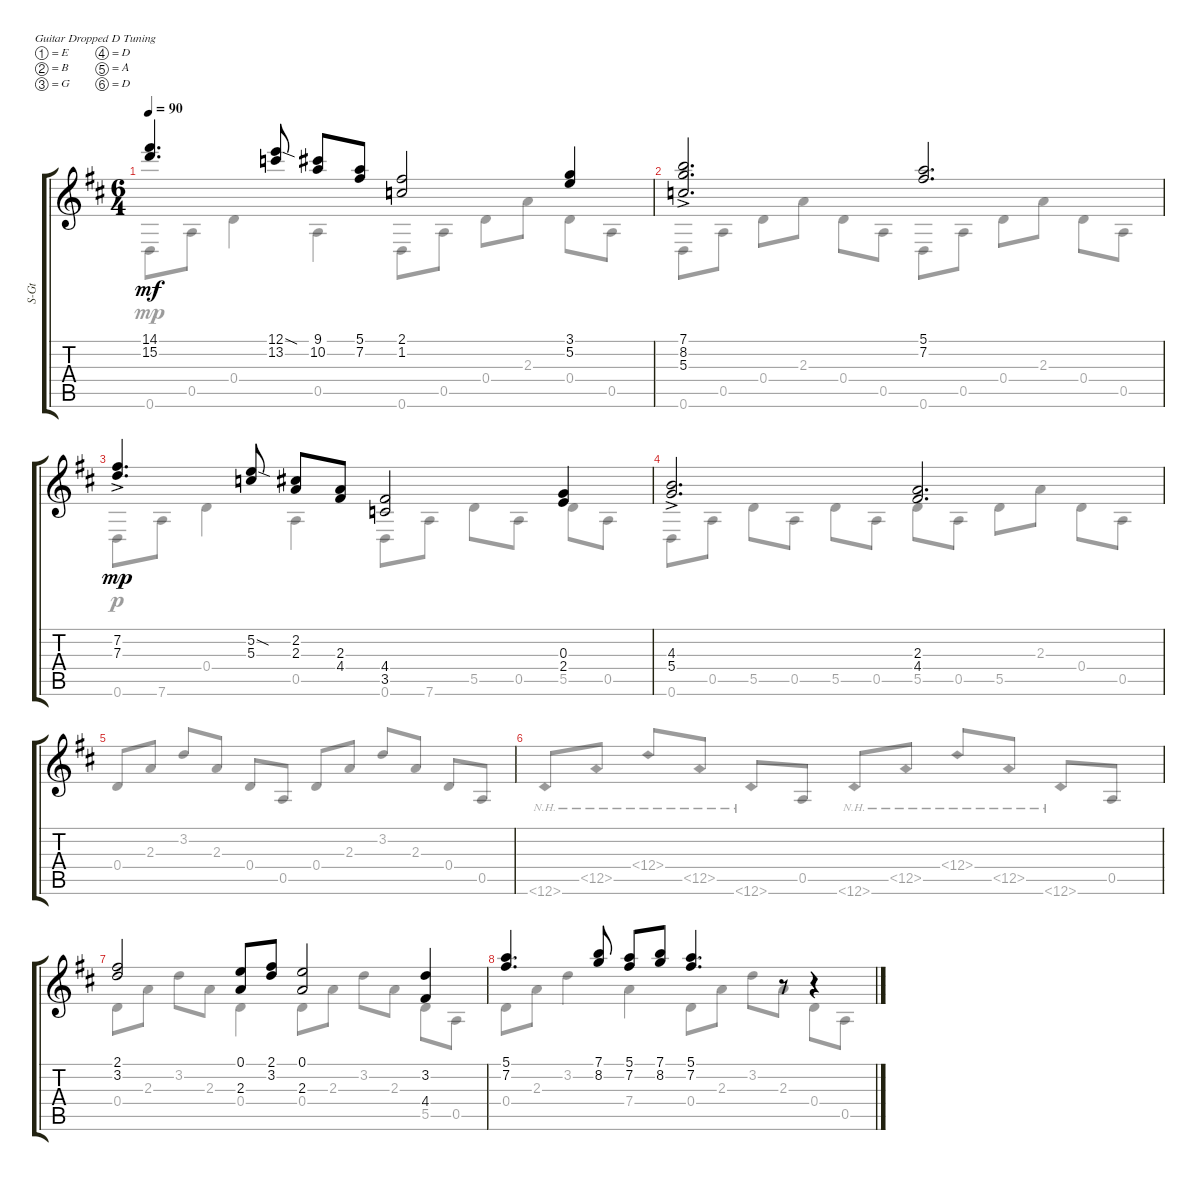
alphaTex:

\defaultSystemsLayout 4
\bracketExtendMode groupsimilarinstruments
\track ("Steel Guitar" "S-Gt") {instrument acousticguitarsteel}
\staff {score tabs}
\tuning (E4 B3 G3 D3 A2 D2)
\voice
\ts (6 4)
\tempo 90
\clef g2
\ks d
(14.1{acc #} 15.2{acc forcenatural}).4{d dy mf beam Up} (12.1{sod acc forcenatural} 13.2{acc forcenatural}).8{beam Up} (9.1{acc #} 10.2{acc forcenatural}).8{beam Up} (5.1{acc forcenatural} 7.2{acc #}).8{beam Up} (1.2{acc forcenatural} 2.1{acc #}).2{beam Up} (3.1{acc forcenatural} 5.2{acc forcenatural}).4{beam Up} |
(7.1{ac acc forcenatural} 8.2{acc forcenatural} 5.3{acc forcenatural}).2{d beam Up} (5.1{acc forcenatural} 7.2{acc #}).2{d beam Up} |
(7.2{acc #} 7.3{ac acc forcenatural}).4{d dy mp beam Up} (5.3{acc forcenatural} 5.2{sod acc forcenatural}).8{beam Up} (2.2{acc #} 2.3{acc forcenatural}).8{beam Up} (2.3{acc forcenatural} 4.4{acc #}).8{beam Up} (4.4{acc #} 3.5{acc forcenatural}).2{beam Up} (0.3{acc forcenatural} 2.4{acc forcenatural}).4{beam Up} |
(4.3{ac acc forcenatural} 5.4{acc forcenatural}).2{d beam Up} (2.3{acc forcenatural} 4.4{acc #}).2{d beam Up} |
\scale
0.269285 |
\scale
0.293676 |
\scale
0.224765 (2.1{acc #} 3.2{acc forcenatural}).2{beam Up} (2.3{acc forcenatural} 0.1{acc forcenatural}).8{beam Up} (2.1{acc #} 3.2{acc forcenatural}).8{beam Up} (0.1{acc forcenatural} 2.3{acc forcenatural}).2{beam Up} (4.4{acc #} 3.2{acc forcenatural}).4{beam Up} |
(5.1{acc forcenatural} 7.2{acc #}).4{d beam Up} (7.1{acc forcenatural} 8.2{acc forcenatural}).8{beam Up} (5.1{acc forcenatural} 7.2{acc #}).8{beam Up} (7.1{acc forcenatural} 8.2{acc forcenatural}).8{beam Up} (5.1{acc forcenatural} 7.2{acc #}).4{d beam Up} r.8{beam Up} r.4{beam Up}
\voice
\clef g2
\ottava regular
\simile none
\ks d
0.6{acc forcenatural}.8{dy mp beam Down} 0.5{acc forcenatural}.8{beam Down} 0.4{acc forcenatural}.4{beam Down} 0.5{acc forcenatural}.4{beam Down} 0.6{acc forcenatural}.8{beam Down} 0.5{acc forcenatural}.8{beam Down} 0.4{acc forcenatural}.8{beam Down} 2.3{acc forcenatural}.8{beam Down} 0.4{acc forcenatural}.8{beam Down} 0.5{acc forcenatural}.8{beam Down} |
0.6{acc forcenatural}.8{beam Down} 0.5{acc forcenatural}.8{beam Down} 0.4{acc forcenatural}.8{beam Down} 2.3{acc forcenatural}.8{beam Down} 0.4{acc forcenatural}.8{beam Down} 0.5{acc forcenatural}.8{beam Down} 0.6{acc forcenatural}.8{beam Down} 0.5{acc forcenatural}.8{beam Down} 0.4{acc forcenatural}.8{beam Down} 2.3{acc forcenatural}.8{beam Down} 0.4{acc forcenatural}.8{beam Down} 0.5{acc forcenatural}.8{beam Down} |
0.6{acc forcenatural}.8{dy p beam Down} 7.6{acc forcenatural}.8{beam Down} 0.4{acc forcenatural}.4{beam Down} 0.5{acc forcenatural}.4{beam Down} 0.6{acc forcenatural}.8{beam Down} 7.6{acc forcenatural}.8{beam Down} 5.5{acc forcenatural}.8{beam Down} 0.5{acc forcenatural}.8{beam Down} 5.5{acc forcenatural}.8{beam Down} 0.5{acc forcenatural}.8{beam Down} |
0.6{acc forcenatural}.8{beam Down} 0.5{acc forcenatural}.8{beam Down} 5.5{acc forcenatural}.8{beam Down} 0.5{acc forcenatural}.8{beam Down} 5.5{acc forcenatural}.8{beam Down} 0.5{acc forcenatural}.8{beam Down} 5.5{acc forcenatural}.8{beam Down} 0.5{acc forcenatural}.8{beam Down} 5.5{acc forcenatural}.8{beam Down} 2.3{acc forcenatural}.8{beam Down} 0.4{acc forcenatural}.8{beam Down} 0.5{acc forcenatural}.8{beam Down} |
\scale
0.269285 0.4{acc forcenatural}.8{beam Up} 2.3{acc forcenatural}.8{beam Up} 3.2{acc forcenatural}.8{beam Up} 2.3{acc forcenatural}.8{beam Up} 0.4{acc forcenatural}.8{beam Up} 0.5{acc forcenatural}.8{beam Up} 0.4{acc forcenatural}.8{beam Up} 2.3{acc forcenatural}.8{beam Up} 3.2{acc forcenatural}.8{beam Up} 2.3{acc forcenatural}.8{beam Up} 0.4{acc forcenatural}.8{beam Up} 0.5{acc forcenatural}.8{beam Up} |
\scale
0.293676 12.6{nh acc forcenatural}.8{beam Up} 12.5{nh acc forcenatural}.8{beam Up} 12.4{nh acc forcenatural}.8{beam Up} 12.5{nh acc forcenatural}.8{beam Up} 12.6{nh acc forcenatural}.8{beam Up} 0.5{acc forcenatural}.8{beam Up} 12.6{nh acc forcenatural}.8{beam Up} 12.5{nh acc forcenatural}.8{beam Up} 12.4{nh acc forcenatural}.8{beam Up} 12.5{nh acc forcenatural}.8{beam Up} 12.6{nh acc forcenatural}.8{beam Up} 0.5{acc forcenatural}.8{beam Up} |
\scale
0.224765 0.4{acc forcenatural}.8{beam Down} 2.3{acc forcenatural}.8{beam Down} 3.2{acc forcenatural}.8{beam Down} 2.3{acc forcenatural}.8{beam Down} 0.4{acc forcenatural}.4{beam Down} 0.4{acc forcenatural}.8{beam Down} 2.3{acc forcenatural}.8{beam Down} 3.2{acc forcenatural}.8{beam Down} 2.3{acc forcenatural}.8{beam Down} 5.5{acc forcenatural}.8{beam Down} 0.5{acc forcenatural}.8{beam Down} |
0.4{acc forcenatural}.8{beam Down} 2.3{acc forcenatural}.8{beam Down} 3.2{acc forcenatural}.4{beam Down} 7.4{acc forcenatural}.4{beam Down} 0.4{acc forcenatural}.8{beam Down} 2.3{acc forcenatural}.8{beam Down} 3.2{acc forcenatural}.8{beam Down} 2.3{acc forcenatural}.8{beam Down} 0.4{acc forcenatural}.8{beam Down} 0.5{acc forcenatural}.8{beam Down}
